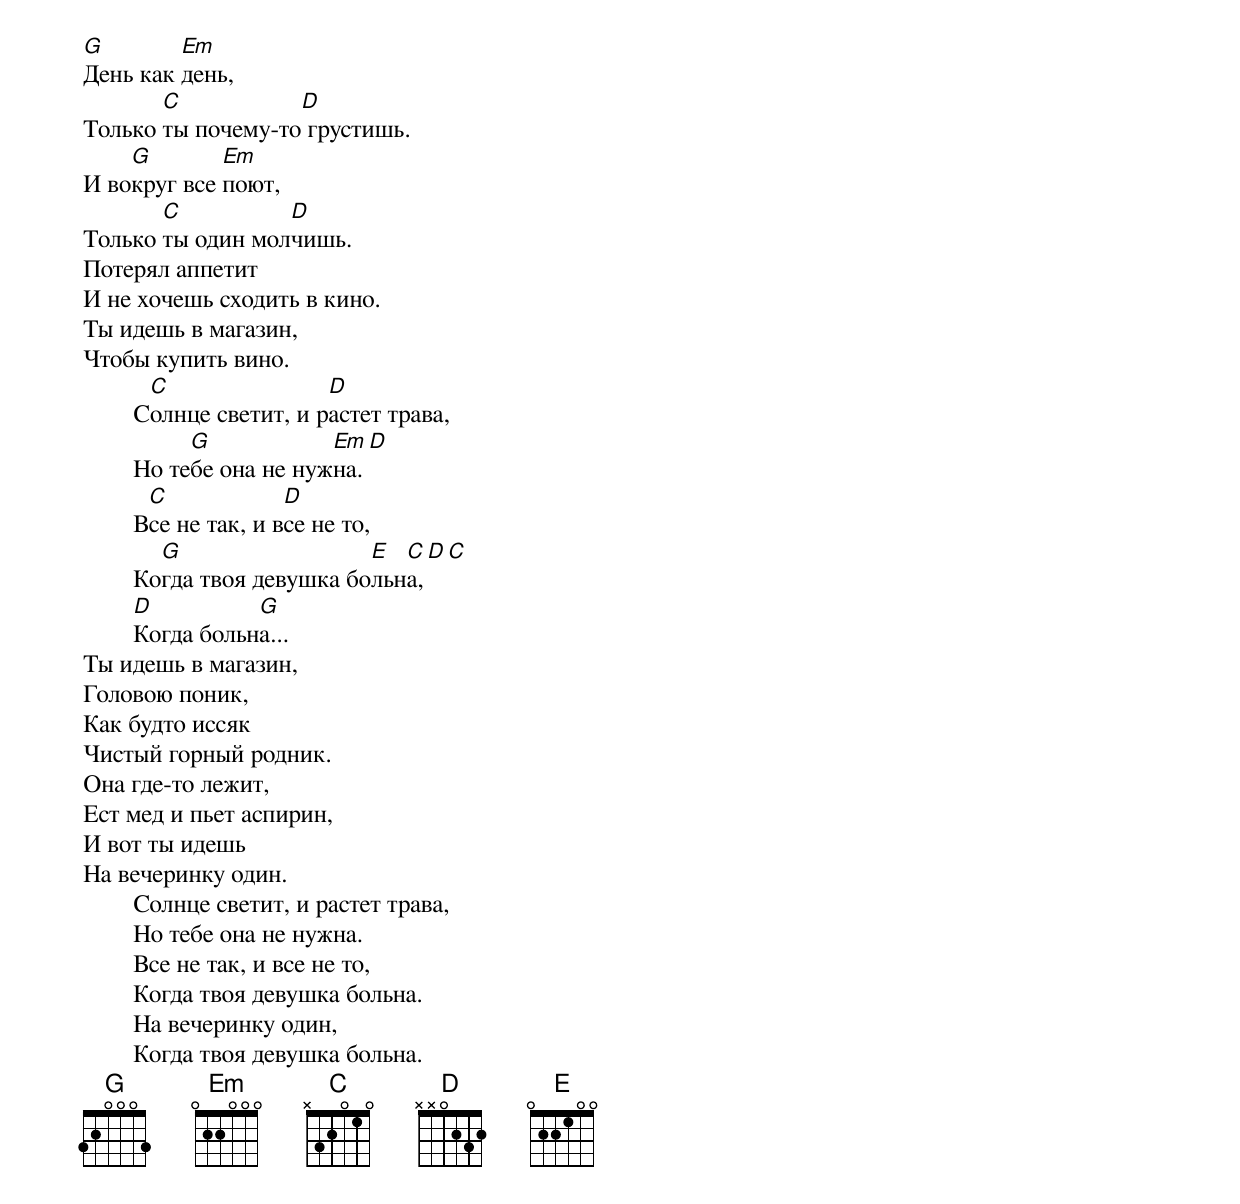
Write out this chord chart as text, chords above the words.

G        Em
День как день,
       C           D
Только ты почему-то грустишь.
    G        Em
И вокруг все поют,
       C          D
Только ты один молчишь.
Потерял аппетит
И не хочешь сходить в кино.
Ты идешь в магазин,
Чтобы купить вино.
         C                D
        Солнце светит, и растет трава,
             G            Em D
        Но тебе она не нужна.
         C             D
        Все не так, и все не то,
          G                  E  C D C
        Когда твоя девушка больна,
        D          G
        Когда больна...
Ты идешь в магазин,
Головою поник,
Как будто иссяк
Чистый горный родник.
Она где-то лежит,
Ест мед и пьет аспирин,
И вот ты идешь
На вечеринку один.
        Солнце светит, и растет трава,
        Но тебе она не нужна.
        Все не так, и все не то,
        Когда твоя девушка больна.
        На вечеринку один,
        Когда твоя девушка больна.
